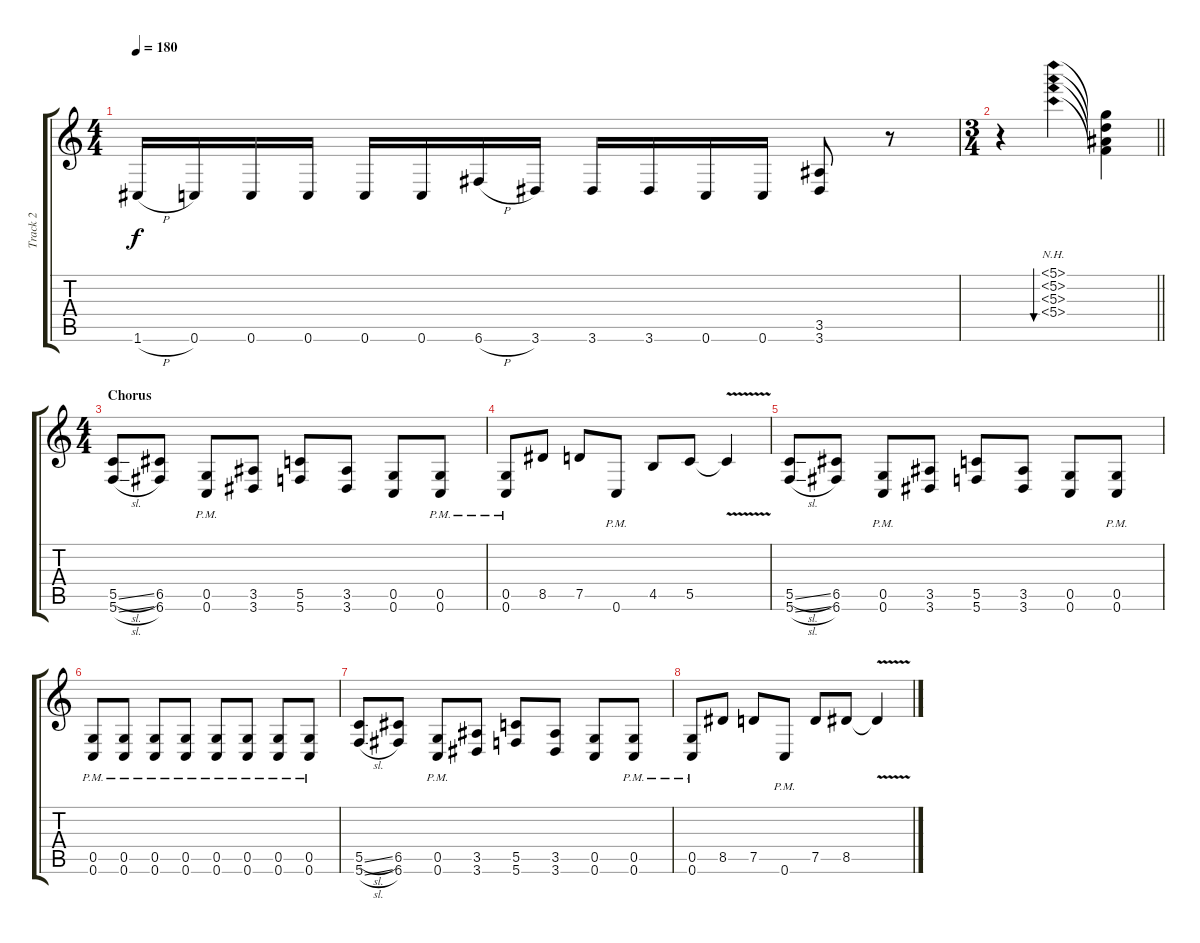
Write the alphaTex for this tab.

\track ("Track 2" "Track 2") {instrument distortionguitar}
\staff {score tabs}
\tuning (D4 A3 F3 C3 G2 C2) {hide}
\ts (4 4)
\tempo 180
\clef g2
\ks c
1.6{h}.16{dy f} 0.6.16 0.6.16 0.6.16 0.6.16 0.6.16 6.6{h}.16 3.6.16 3.6.16 3.6.16 0.6.16 0.6.16 (3.5 3.6).8 r.8 |
\ts (3 4)
\barLineRight lightlight
r.4 (5.1{nh} 5.2{nh} 5.3{nh} 5.4{nh}).4{bu 480} (5.1{t} 5.2{t} 5.3{t} 5.4{t}).4 |
\ts (4 4)
\section ("" "Chorus")
(5.5{sl} 5.6{sl}).8 (6.5 6.6).8 (0.5{pm} 0.6{pm}).8 (3.5 3.6).8 (5.5 5.6).8 (3.5 3.6).8 (0.5 0.6).8 (0.5{pm} 0.6{pm}).8 |
(0.5{pm} 0.6{pm}).8 8.5.8 7.5.8 0.6{pm}.8 4.5.8 5.5.8 5.5{v t}.4 |
(5.5{sl} 5.6{sl}).8 (6.5 6.6).8 (0.5{pm} 0.6{pm}).8 (3.5 3.6).8 (5.5 5.6).8 (3.5 3.6).8 (0.5 0.6).8 (0.5{pm} 0.6{pm}).8 |
(0.5{pm} 0.6{pm}).8 (0.5{pm} 0.6{pm}).8 (0.5{pm} 0.6{pm}).8 (0.5{pm} 0.6{pm}).8 (0.5{pm} 0.6{pm}).8 (0.5{pm} 0.6{pm}).8 (0.5{pm} 0.6{pm}).8 (0.5{pm} 0.6{pm}).8 |
(5.5{sl} 5.6{sl}).8 (6.5 6.6).8 (0.5{pm} 0.6{pm}).8 (3.5 3.6).8 (5.5 5.6).8 (3.5 3.6).8 (0.5 0.6).8 (0.5{pm} 0.6{pm}).8 |
(0.5{pm} 0.6{pm}).8 8.5.8 7.5.8 0.6{pm}.8 7.5.8 8.5.8 8.5{v t}.4
